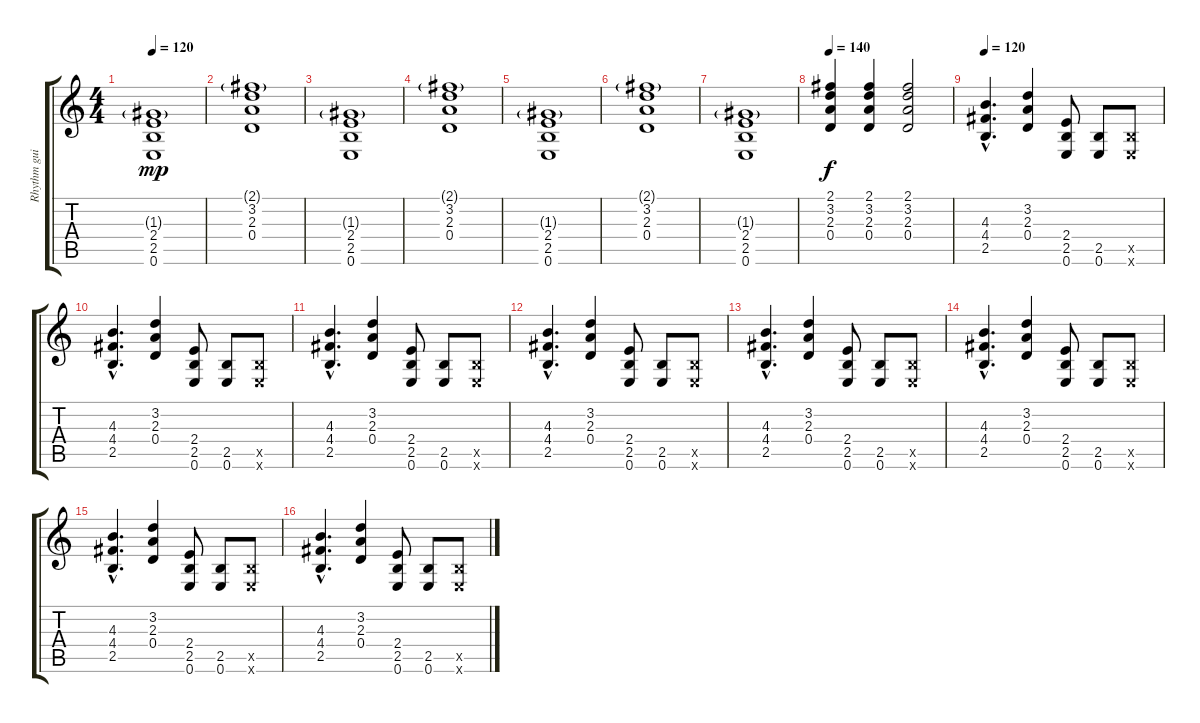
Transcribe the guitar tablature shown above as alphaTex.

\track ("Rhythm guitar" "Rhythm gui") {instrument overdrivenguitar}
\staff {score tabs}
\tuning (E4 B3 G3 D3 A2 E2) {hide}
\ts (4 4)
\tempo 120
\clef g2
\ks c
(1.3{g} 2.4 2.5 0.6).1{dy mp} |
(2.1{g} 3.2 2.3 0.4).1 |
(1.3{g} 2.4 2.5 0.6).1 |
(2.1{g} 3.2 2.3 0.4).1 |
(1.3{g} 2.4 2.5 0.6).1 |
(2.1{g} 3.2 2.3 0.4).1 |
(1.3{g} 2.4 2.5 0.6).1 |
\tempo 140
(2.1 3.2 2.3 0.4).4{dy f} (2.1 3.2 2.3 0.4).4 (2.1 3.2 2.3 0.4).2 |
\tempo 120
(4.3{hac} 4.4{hac} 2.5{hac}).4{d} (3.2 2.3 0.4).4 (2.4 2.5 0.6).8 (2.5 0.6).8 (2.5{x} 0.6{x}).8 |
(4.3{hac} 4.4{hac} 2.5{hac}).4{d} (3.2 2.3 0.4).4 (2.4 2.5 0.6).8 (2.5 0.6).8 (2.5{x} 0.6{x}).8 |
(4.3{hac} 4.4{hac} 2.5{hac}).4{d} (3.2 2.3 0.4).4 (2.4 2.5 0.6).8 (2.5 0.6).8 (2.5{x} 0.6{x}).8 |
(4.3{hac} 4.4{hac} 2.5{hac}).4{d} (3.2 2.3 0.4).4 (2.4 2.5 0.6).8 (2.5 0.6).8 (2.5{x} 0.6{x}).8 |
(4.3{hac} 4.4{hac} 2.5{hac}).4{d} (3.2 2.3 0.4).4 (2.4 2.5 0.6).8 (2.5 0.6).8 (2.5{x} 0.6{x}).8 |
(4.3{hac} 4.4{hac} 2.5{hac}).4{d} (3.2 2.3 0.4).4 (2.4 2.5 0.6).8 (2.5 0.6).8 (2.5{x} 0.6{x}).8 |
(4.3{hac} 4.4{hac} 2.5{hac}).4{d} (3.2 2.3 0.4).4 (2.4 2.5 0.6).8 (2.5 0.6).8 (2.5{x} 0.6{x}).8 |
(4.3{hac} 4.4{hac} 2.5{hac}).4{d} (3.2 2.3 0.4).4 (2.4 2.5 0.6).8 (2.5 0.6).8 (2.5{x} 0.6{x}).8
